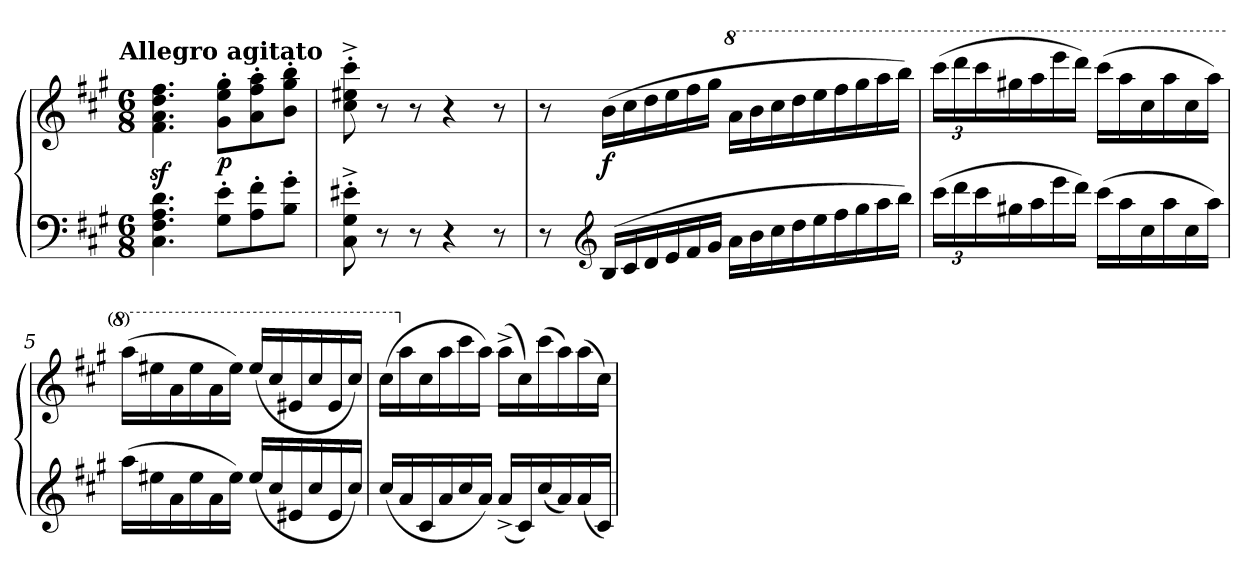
**kern	**kern	**dynam
*part1	*part1	*part1
*staff2	*staff1	*staff1/2
*clefF4	*clefG2	*
*k[f#c#g#]	*k[f#c#g#]	*
!!LO:TX:omd:t=Allegro agitato
*M6/8	*M6/8	*
*MM120	*MM120	*
=1	=1	=1
4.C#\ 4.F#\ 4.A\ 4.d\	4.f#z<\ 4.az<\ 4.ddz<\ 4.ff#z<\	.
!	!	!LO:DY:b
8G#'\ 8e'\L	8g#'\ 8ee'\ 8gg#'\L	p
8A'\ 8f#'\	8a'\ 8ff#'\ 8aa'\	.
8B'\ 8g#'\J	8b'\ 8gg#'\ 8bb'\J	.
=2	=2	=2
8C#'^\ 8G#'^\ 8e#X'^\	8cc#'^\ 8ee#X'^\ 8ccc#'^\	.
8r	8r	.
8r	8r	.
4r	4r	.
8r	8r	.
=3	=3	=3
*Xtuplet	*Xtuplet	*
12r	12r	.
24ryy	24ryy	.
*clefG2	*	*
!	!	!LO:DY:b
(>24B/LL	(>24b\LL	f
24c#/	24cc#\	.
24d/	24dd\	.
24e/	24ee\	.
24f#/	24ff#\	.
24g#/JJ	24gg#\JJ	.
*	*8va	*
24a\LL	24aa\LL	.
24b\	24bb\	.
24cc#\	24ccc#\	.
24dd\	24ddd\	.
24ee\	24eee\	.
24ff#\	24fff#\	.
24gg#\	24ggg#\	.
24aa\	24aaa\	.
24bb\JJ)	24bbb\JJ)	.
=4	=4	=4
*tuplet	*	*
*Xbrackettup	*tuplet	*
*	*Xbrackettup	*
(>24ccc#\LL	(>24cccc#\LL	.
24ddd\	24dddd\	.
24ccc#\	24cccc#\	.
16gg#X\	16ggg#X\	.
16aa\	16aaa\	.
16eee\	16eeee\	.
16ddd\JJ)	16dddd\JJ)	.
(>16ccc#\LL	(>16cccc#\LL	.
16aa\	16aaa\	.
16cc#\	16ccc#\	.
16aa\	16aaa\	.
16cc#\	16ccc#\	.
16aa\JJ)	16aaa\JJ)	.
!!LO:LB:g=z
=5	=5	=5
(>16aa\LL	(>16aaa\LL	.
16ee#X\	16eee#X\	.
16a\	16aa\	.
16ee#\	16eee#\	.
16a\	16aa\	.
16ee#\JJ)	16eee#\JJ)	.
(<16ee#/LL	(<16eee#/LL	.
16cc#/	16ccc#/	.
16e#X/	16ee#X/	.
16cc#/	16ccc#/	.
16e#/	16ee#/	.
16cc#/JJ)	16ccc#/JJ)	.
=6	=6	=6
(<16cc#/LL	(>16ccc#\LL	.
*	*X8va	*
16a/	16aa\	.
16c#/	16cc#\	.
16a/	16aa\	.
16cc#/	16ccc#\	.
16a/JJ)	16aa\JJ)	.
(<16a^/LL	(>16aa^\LL	.
16c#/)	16cc#\)	.
(<16cc#/	(>16ccc#\	.
16a/)	16aa\)	.
(<16a/	(>16aa\	.
16c#/JJ)	16cc#\JJ)	.
=	=	=
*-	*-	*-
